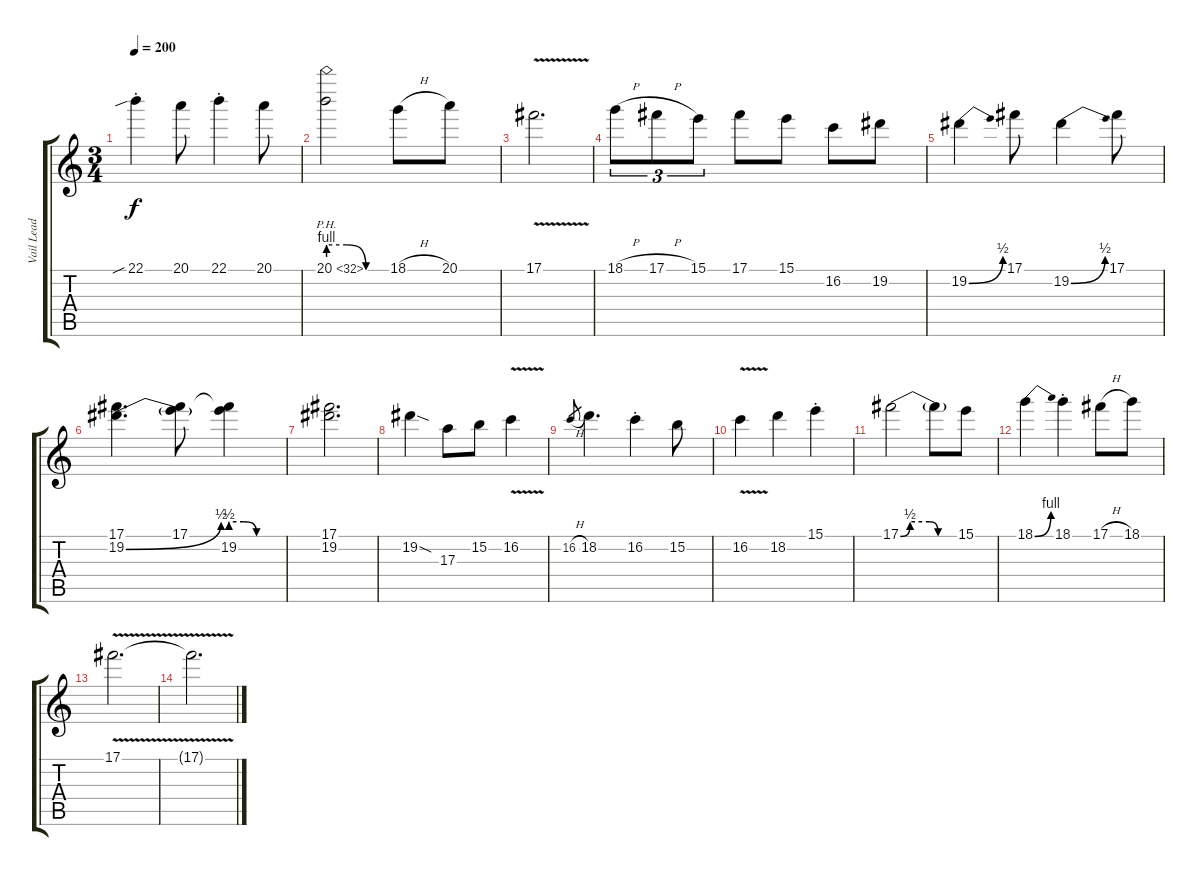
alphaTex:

\track ("Vail Lead" "Vail Lead") {instrument overdrivenguitar}
\staff {score tabs}
\tuning (Db4 Ab3 E3 B2 Gb2 B1) {hide}
\ts (3 4)
\tempo 200
\clef g2
\ks c
22.1{sib st}.4{dy f} 20.1.8 22.1{st}.4 20.1.8 |
20.1{be (custom 0 4 19 4 39 0 60 0) ph 12}.2 18.1{h}.8 20.1.8 |
17.1{v}.2{d} |
18.1{h}.8{tu (3 2)} 17.1{h}.8{tu (3 2)} 15.1.8{tu (3 2)} 17.1.8 15.1.8 16.2.8 19.2.8 |
19.2{be (bend 0 0 60 2)}.4 17.1.8 19.2{be (bend 0 0 60 2)}.4 17.1.8 |
(17.1 19.2{be (bend 0 0 60 2)}).4{d} (17.1 19.2{t}).8 (17.1{t} 19.2{be (custom 0 2 15 2 30 0 60 0)}).4 |
(17.1 19.2).2{d} |
19.2{sod}.4 17.3.8 15.2.8 16.2{v}.4 |
16.2{h}.8{gr} 18.2.4{d} 16.2{st}.4 15.2.8 |
16.2{v}.4 18.2.4 15.1{st}.4 |
17.1{be (custom 0 0 10 2 30 2 39 0 60 0)}.2 17.1{t}.8 15.1.8 |
18.1{be (bend 0 0 60 4)}.4 18.1{st}.4 17.1{h}.8 18.1.8 |
17.1{v}.2{d} |
17.1{t}.2{d}
